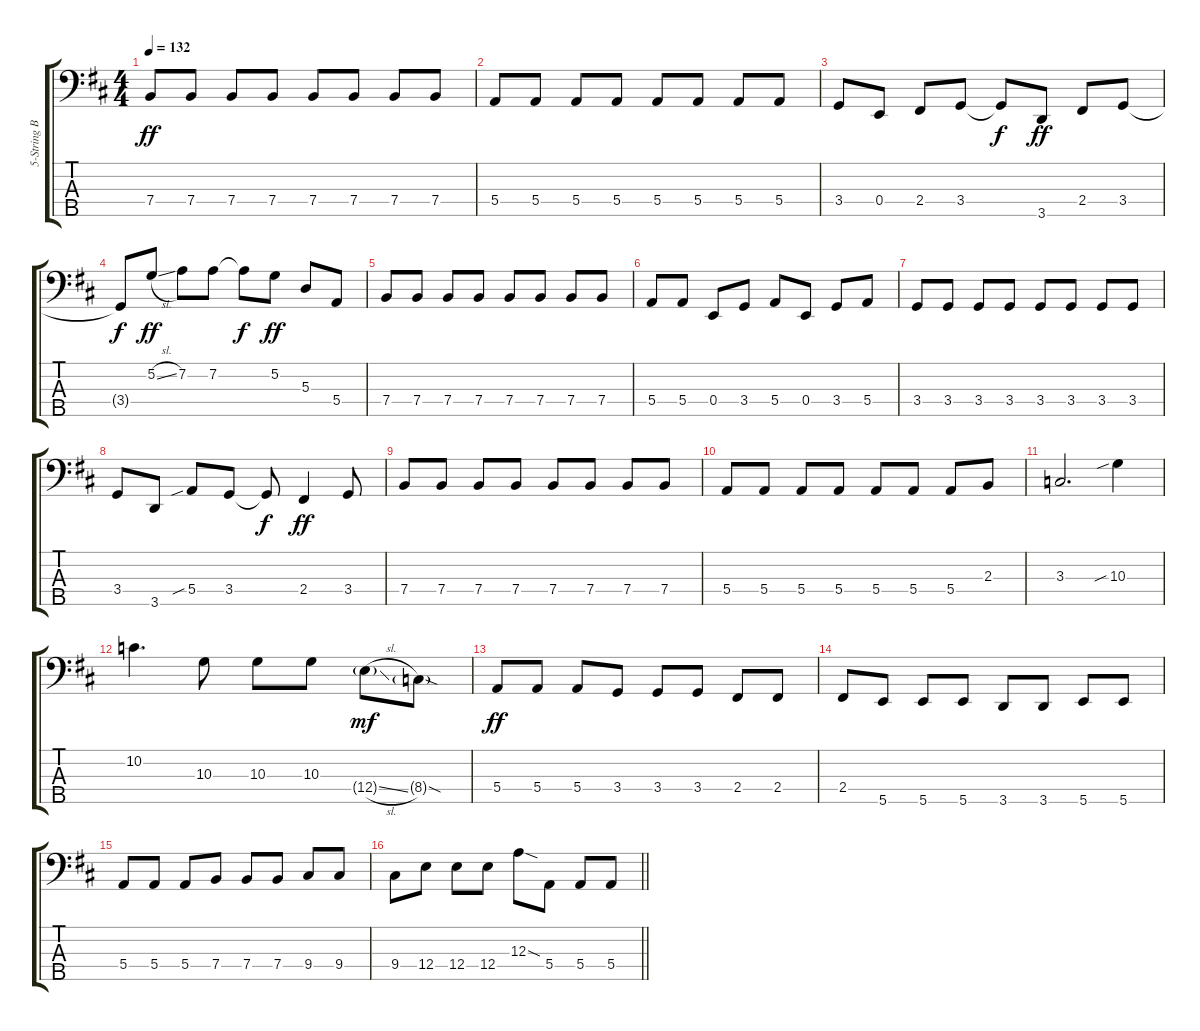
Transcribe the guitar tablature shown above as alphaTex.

\track ("5-String Bass" "5-String B") {instrument electricbasspick}
\staff {score tabs}
\tuning (G2 D2 A1 E1 B0) {hide}
\ts (4 4)
\tempo 132
\clef f4
\ks d
7.4.8{dy ff} 7.4.8 7.4.8 7.4.8 7.4.8 7.4.8 7.4.8 7.4.8 |
5.4.8 5.4.8 5.4.8 5.4.8 5.4.8 5.4.8 5.4.8 5.4.8 |
3.4.8 0.4.8 2.4.8 3.4.8 3.4{t}.8{dy f} 3.5.8{dy ff} 2.4.8 3.4.8 |
3.4{t}.8{dy f} 5.2{sl}.8{dy ff} 7.2.8 7.2.8 7.2{t}.8{dy f} 5.2.8{dy ff} 5.3.8 5.4.8 |
7.4.8 7.4.8 7.4.8 7.4.8 7.4.8 7.4.8 7.4.8 7.4.8 |
5.4.8 5.4.8 0.4.8 3.4.8 5.4.8 0.4.8 3.4.8 5.4.8 |
3.4.8 3.4.8 3.4.8 3.4.8 3.4.8 3.4.8 3.4.8 3.4.8 |
3.4.8 3.5.8 5.4{sib}.8 3.4.8 3.4{t}.8{dy f} 2.4.4{dy ff} 3.4.8 |
7.4.8 7.4.8 7.4.8 7.4.8 7.4.8 7.4.8 7.4.8 7.4.8 |
5.4.8 5.4.8 5.4.8 5.4.8 5.4.8 5.4.8 5.4.8 2.3.8 |
3.3.2{d} 10.3{sib}.4 |
10.2.4{d} 10.3.8 10.3.8 10.3.8 12.4{sl g}.8{dy mf} 8.4{sod g}.8 |
5.4.8{dy ff} 5.4.8 5.4.8 3.4.8 3.4.8 3.4.8 2.4.8 2.4.8 |
2.4.8 5.5.8 5.5.8 5.5.8 3.5.8 3.5.8 5.5.8 5.5.8 |
5.4.8 5.4.8 5.4.8 7.4.8 7.4.8 7.4.8 9.4.8 9.4.8 |
\barLineRight lightlight
9.4.8 12.4.8 12.4.8 12.4.8 12.3{sod}.8 5.4.8 5.4.8 5.4.8
